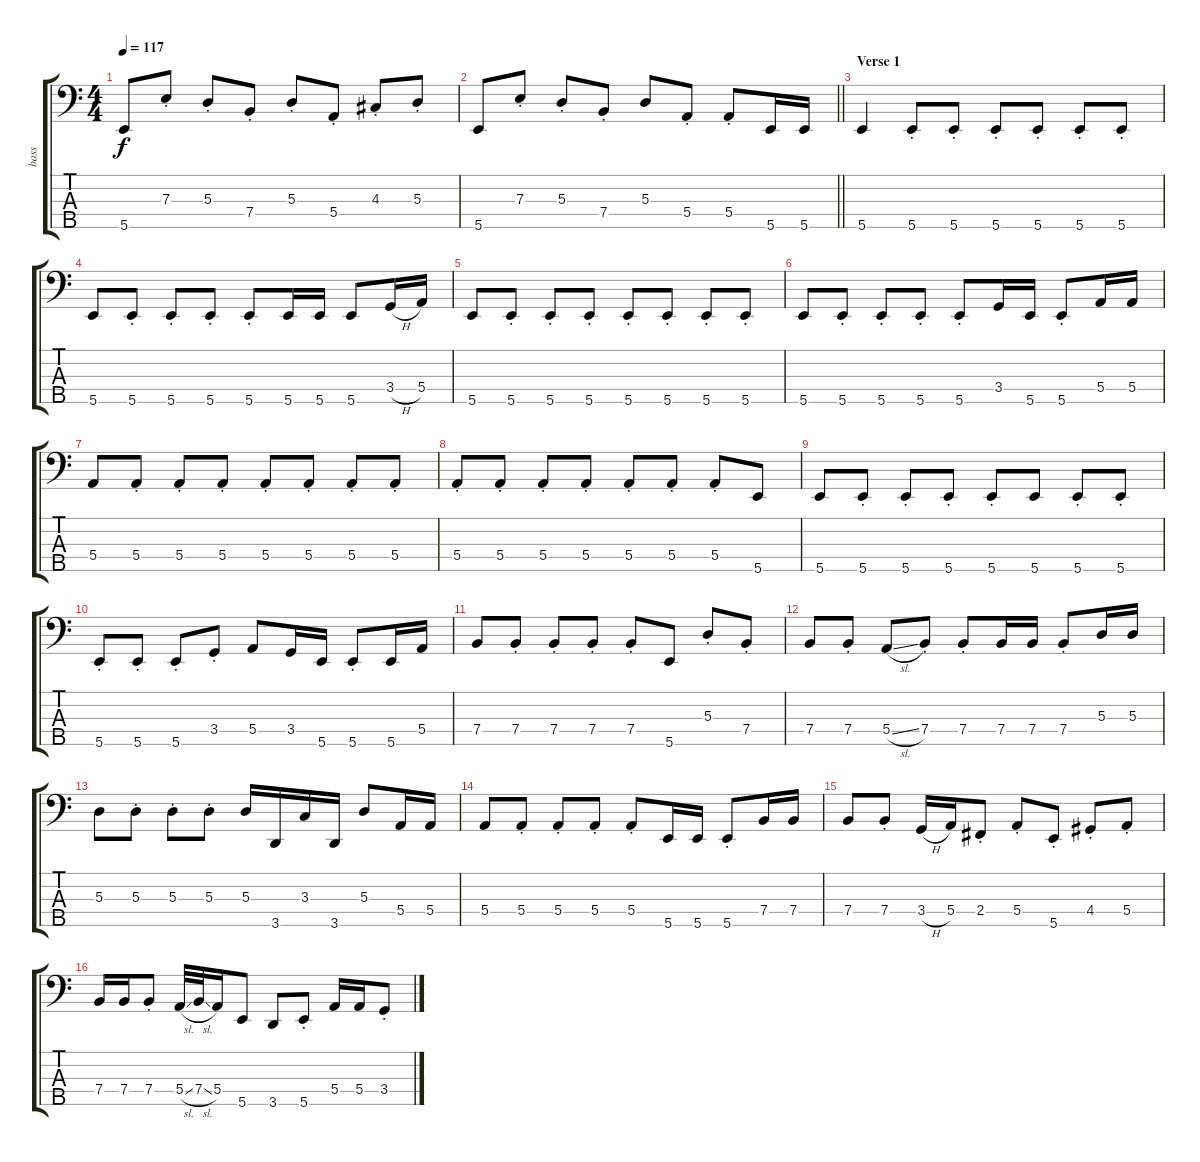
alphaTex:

\track ("bass" "bass") {instrument synthbass1}
\staff {score tabs}
\tuning (G2 D2 A1 E1 B0) {hide}
\ts (4 4)
\tempo 117
\clef f4
\ks c
5.5.8{dy f} 7.3{st}.8 5.3{st}.8 7.4{st}.8 5.3{st}.8 5.4{st}.8 4.3{st}.8{beam Up} 5.3{st}.8{beam Up} |
\barLineRight lightlight
5.5.8 7.3{st}.8 5.3{st}.8 7.4{st}.8 5.3.8 5.4{st}.8 5.4{st}.8 5.5.16 5.5.16 |
\section ("" "Verse 1")
5.5.4 5.5{st}.8 5.5{st}.8 5.5{st}.8 5.5{st}.8 5.5{st}.8 5.5{st}.8 |
5.5.8 5.5{st}.8 5.5{st}.8 5.5{st}.8 5.5{st}.8 5.5.16 5.5.16 5.5.8 3.4{h}.16 5.4.16 |
5.5.8 5.5{st}.8 5.5{st}.8 5.5{st}.8 5.5{st}.8 5.5{st}.8 5.5{st}.8 5.5{st}.8 |
5.5.8 5.5{st}.8 5.5{st}.8 5.5{st}.8 5.5{st}.8 3.4.16 5.5.16 5.5{st}.8 5.4.16 5.4.16 |
5.4.8 5.4{st}.8 5.4{st}.8 5.4{st}.8 5.4{st}.8 5.4{st}.8 5.4{st}.8 5.4{st}.8 |
5.4{st}.8 5.4{st}.8 5.4{st}.8 5.4{st}.8 5.4{st}.8 5.4{st}.8 5.4{st}.8 5.5.8 |
5.5.8 5.5{st}.8 5.5{st}.8 5.5{st}.8 5.5{st}.8 5.5.8 5.5{st}.8 5.5{st}.8 |
5.5{st}.8 5.5{st}.8 5.5{st}.8 3.4{st}.8 5.4.8 3.4.16 5.5.16 5.5{st}.8 5.5.16 5.4.16 |
7.4.8 7.4{st}.8 7.4{st}.8 7.4{st}.8 7.4{st}.8 5.5.8 5.3{st}.8 7.4{st}.8 |
7.4.8 7.4{st}.8 5.4{sl}.8 7.4{st}.8 7.4{st}.8 7.4.16 7.4.16 7.4{st}.8 5.3.16 5.3.16 |
5.3.8 5.3{st}.8 5.3{st}.8 5.3{st}.8 5.3.16 3.5.16 3.3.16 3.5.16 5.3.8 5.4.16 5.4.16 |
5.4.8 5.4{st}.8 5.4{st}.8 5.4{st}.8 5.4{st}.8 5.5.16 5.5.16 5.5{st}.8 7.4.16 7.4.16 |
7.4.8 7.4{st}.8 3.4{h}.16 5.4.16 2.4{st}.8 5.4{st}.8 5.5{st}.8 4.4{st}.8 5.4{st}.8 |
7.4.16 7.4.16 7.4{st}.8 5.4{sl}.32 7.4{sl}.32 5.4.16 5.5.8 3.5.8 5.5{st}.8 5.4.16 5.4.16 3.4{st}.8
